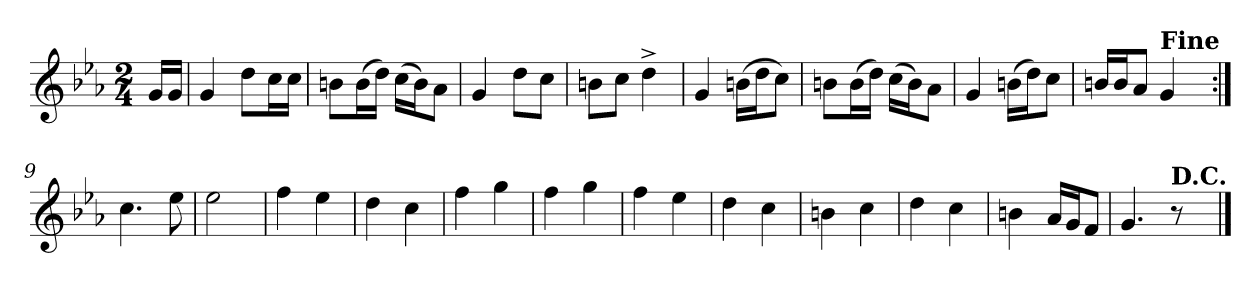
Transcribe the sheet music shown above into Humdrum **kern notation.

**kern
*part1
*staff1
*clefG2
*k[b-e-a-]
*M2/4
=
16gLL
16gJJ
=1
4g
8ddL
16ccL
16ccJJ
=2
8bnL
(>16bL
16ddJJ)
(>16ccLL
16bJ)
8a-J
=3
4g
8ddL
8ccJ
=4
8bnL
8ccJ
4dd^
=5
4g
(>16bnLL
16ddJ
8ccJ)
=6
8bnL
(>16bL
16ddJJ)
(>16ccLL
16bJ)
8a-J
=7
4g
(>16bnLL
16ddJ)
8ccJ
=8
16bnLL
16bJ
8a-J
!LO:TX:a:B:t=Fine
4g
=9:|!
4.cc
8ee-
=10
2ee-
=11
4ff
4ee-
=12
4dd
4cc
=13
4ff
4gg
=14
4ff
4gg
=15
4ff
4ee-
=16
4dd
4cc
=17
4bn
4cc
=18
4dd
4cc
=19
4bn
16a-LL
16gJ
8fJ
=20
4.g
!LO:TX:a:B:t=D.C.
8r
==
*-
